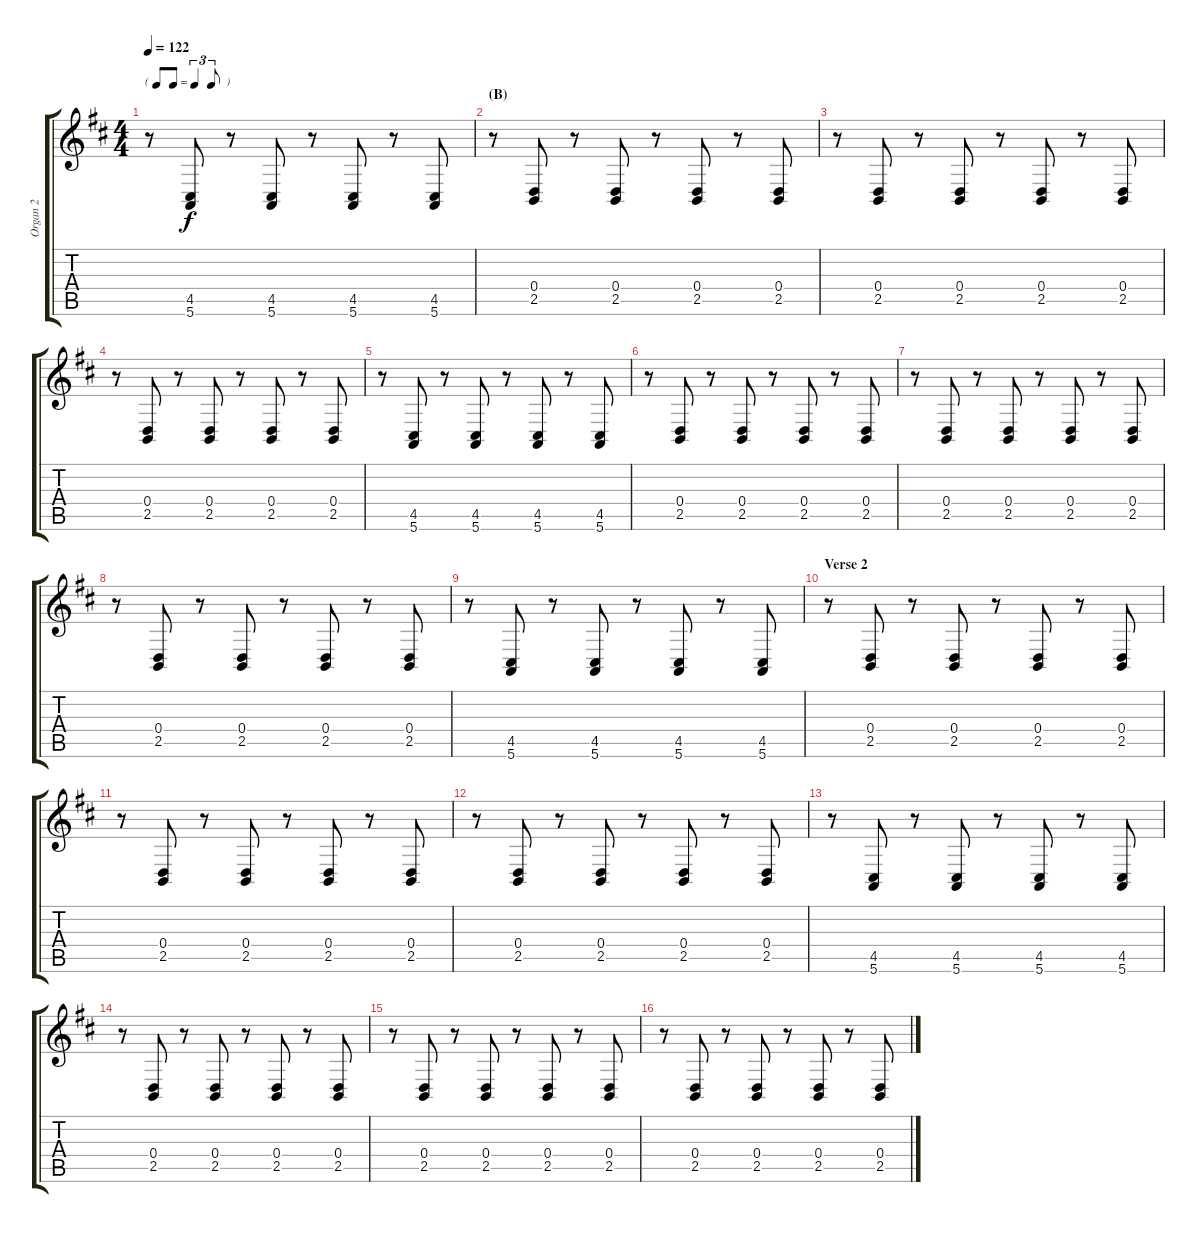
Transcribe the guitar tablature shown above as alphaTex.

\track ("Organ 2" "Organ 2") {instrument drawbarorgan}
\staff {score tabs}
\tuning (E4 B3 G3 D3 A2 E2) {hide}
\ts (4 4)
\tf triplet8th
\tempo 122
\clef g2
\ks d
r.8{dy f} (4.5 5.6).8 r.8 (4.5 5.6).8 r.8 (4.5 5.6).8 r.8 (4.5 5.6).8 |
\section ("" "(B)")
r.8 (0.4 2.5).8 r.8 (0.4 2.5).8 r.8 (0.4 2.5).8 r.8 (0.4 2.5).8 |
r.8 (0.4 2.5).8 r.8 (0.4 2.5).8 r.8 (0.4 2.5).8 r.8 (0.4 2.5).8 |
r.8 (0.4 2.5).8 r.8 (0.4 2.5).8 r.8 (0.4 2.5).8 r.8 (0.4 2.5).8 |
r.8 (4.5 5.6).8 r.8 (4.5 5.6).8 r.8 (4.5 5.6).8 r.8 (4.5 5.6).8 |
r.8 (0.4 2.5).8 r.8 (0.4 2.5).8 r.8 (0.4 2.5).8 r.8 (0.4 2.5).8 |
r.8 (0.4 2.5).8 r.8 (0.4 2.5).8 r.8 (0.4 2.5).8 r.8 (0.4 2.5).8 |
r.8 (0.4 2.5).8 r.8 (0.4 2.5).8 r.8 (0.4 2.5).8 r.8 (0.4 2.5).8 |
r.8 (4.5 5.6).8 r.8 (4.5 5.6).8 r.8 (4.5 5.6).8 r.8 (4.5 5.6).8 |
\section ("" "Verse 2")
r.8 (0.4 2.5).8 r.8 (0.4 2.5).8 r.8 (0.4 2.5).8 r.8 (0.4 2.5).8 |
r.8 (0.4 2.5).8 r.8 (0.4 2.5).8 r.8 (0.4 2.5).8 r.8 (0.4 2.5).8 |
r.8 (0.4 2.5).8 r.8 (0.4 2.5).8 r.8 (0.4 2.5).8 r.8 (0.4 2.5).8 |
r.8 (4.5 5.6).8 r.8 (4.5 5.6).8 r.8 (4.5 5.6).8 r.8 (4.5 5.6).8 |
r.8 (0.4 2.5).8 r.8 (0.4 2.5).8 r.8 (0.4 2.5).8 r.8 (0.4 2.5).8 |
r.8 (0.4 2.5).8 r.8 (0.4 2.5).8 r.8 (0.4 2.5).8 r.8 (0.4 2.5).8 |
r.8 (0.4 2.5).8 r.8 (0.4 2.5).8 r.8 (0.4 2.5).8 r.8 (0.4 2.5).8
